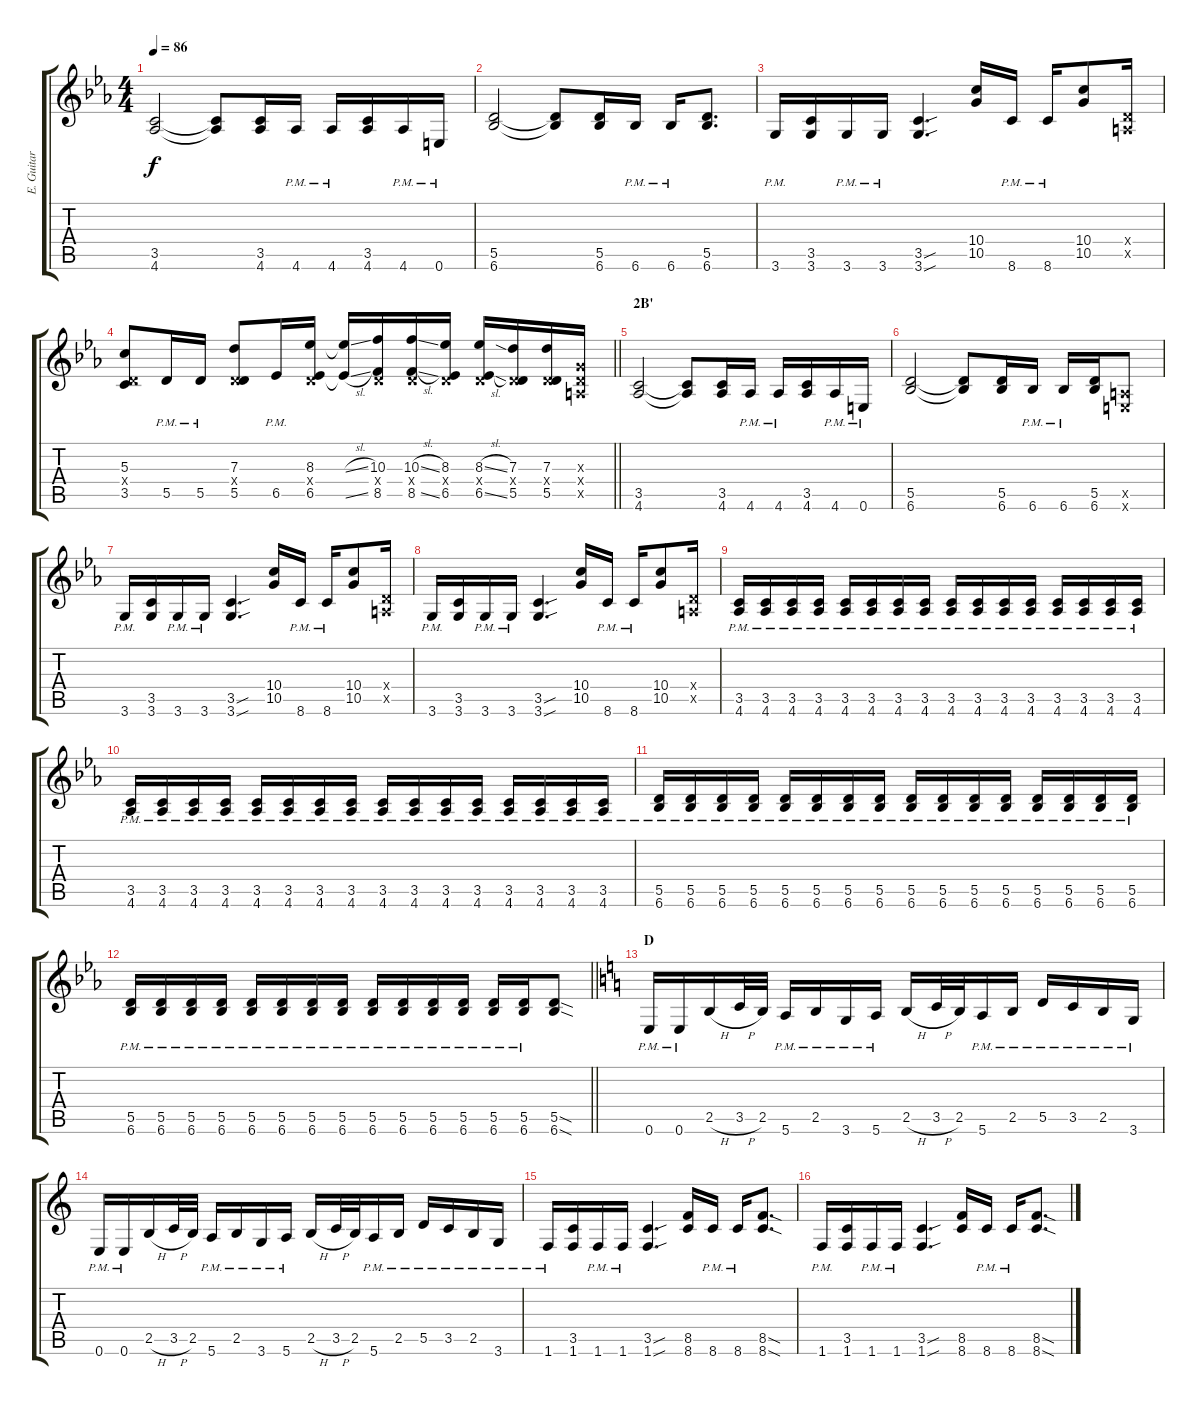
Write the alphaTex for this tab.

\track ("E. Guitar III (L. Channel)" "E. Guitar ") {instrument overdrivenguitar}
\staff {score tabs}
\tuning (E4 B3 G3 D3 A2 E2) {hide}
\ts (4 4)
\tempo 86
\clef g2
\ks eb
(3.5 4.6).2{dy f} (3.5{t} 4.6{t}).8 (3.5 4.6).16 4.6{pm}.16 4.6{pm}.16 (3.5 4.6).16 4.6{pm}.16 0.6{pm}.16 |
(5.5 6.6).2 (5.5{t} 6.6{t}).8 (5.5 6.6).16 6.6{pm}.16 6.6{pm}.16 (5.5 6.6).8{d} |
3.6{pm}.16 (3.5 3.6).16 3.6{pm}.16 3.6{pm}.16 (3.5{sou} 3.6{sou}).4{d} (10.4 10.5).16 8.6{pm}.16 8.6{pm}.16 (10.4 10.5).8 (0.4{x} 0.5{x}).16 |
\barLineRight lightlight
(5.3 0.4{x} 3.5).8 5.5{pm}.16 5.5{pm}.16 (7.3 0.4{x} 5.5).8 6.5{pm}.16 (8.3 0.4{x} 6.5).16 (8.3{sl t} 6.5{sl t}).16 (10.3 0.4{x} 8.5).16 (10.3{sl} 0.4{x} 8.5{sl}).16 (8.3 0.4{x} 6.5).16 (8.3{sl} 0.4{x} 6.5{sl}).16 (7.3 0.4{x} 5.5).16 (7.3 0.4{x} 5.5).16 (0.3{x} 0.4{x} 0.5{x}).16 |
\section ("" "2B'")
(3.5 4.6).2 (3.5{t} 4.6{t}).8 (3.5 4.6).16 4.6{pm}.16 4.6{pm}.16 (3.5 4.6).16 4.6{pm}.16 0.6{pm}.16 |
(5.5 6.6).2 (5.5{t} 6.6{t}).8 (5.5 6.6).16 6.6{pm}.16 6.6{pm}.16 (5.5 6.6).16 (0.5{x} 0.6{x}).8 |
3.6{pm}.16 (3.5 3.6).16 3.6{pm}.16 3.6{pm}.16 (3.5{sou} 3.6{sou}).4{d} (10.4 10.5).16 8.6{pm}.16 8.6{pm}.16 (10.4 10.5).8 (0.4{x} 0.5{x}).16 |
3.6{pm}.16 (3.5 3.6).16 3.6{pm}.16 3.6{pm}.16 (3.5{sou} 3.6{sou}).4{d} (10.4 10.5).16 8.6{pm}.16 8.6{pm}.16 (10.4 10.5).8 (0.4{x} 0.5{x}).16 |
(3.5{pm} 4.6{pm}).16 (3.5{pm} 4.6{pm}).16 (3.5{pm} 4.6{pm}).16 (3.5{pm} 4.6{pm}).16 (3.5{pm} 4.6{pm}).16 (3.5{pm} 4.6{pm}).16 (3.5{pm} 4.6{pm}).16 (3.5{pm} 4.6{pm}).16 (3.5{pm} 4.6{pm}).16 (3.5{pm} 4.6{pm}).16 (3.5{pm} 4.6{pm}).16 (3.5{pm} 4.6{pm}).16 (3.5{pm} 4.6{pm}).16 (3.5{pm} 4.6{pm}).16 (3.5{pm} 4.6{pm}).16 (3.5{pm} 4.6{pm}).16 |
(3.5{pm} 4.6{pm}).16 (3.5{pm} 4.6{pm}).16 (3.5{pm} 4.6{pm}).16 (3.5{pm} 4.6{pm}).16 (3.5{pm} 4.6{pm}).16 (3.5{pm} 4.6{pm}).16 (3.5{pm} 4.6{pm}).16 (3.5{pm} 4.6{pm}).16 (3.5{pm} 4.6{pm}).16 (3.5{pm} 4.6{pm}).16 (3.5{pm} 4.6{pm}).16 (3.5{pm} 4.6{pm}).16 (3.5{pm} 4.6{pm}).16 (3.5{pm} 4.6{pm}).16 (3.5{pm} 4.6{pm}).16 (3.5{pm} 4.6{pm}).16 |
(5.5{pm} 6.6{pm}).16 (5.5{pm} 6.6{pm}).16 (5.5{pm} 6.6{pm}).16 (5.5{pm} 6.6{pm}).16 (5.5{pm} 6.6{pm}).16 (5.5{pm} 6.6{pm}).16 (5.5{pm} 6.6{pm}).16 (5.5{pm} 6.6{pm}).16 (5.5{pm} 6.6{pm}).16 (5.5{pm} 6.6{pm}).16 (5.5{pm} 6.6{pm}).16 (5.5{pm} 6.6{pm}).16 (5.5{pm} 6.6{pm}).16 (5.5{pm} 6.6{pm}).16 (5.5{pm} 6.6{pm}).16 (5.5{pm} 6.6{pm}).16 |
\barLineRight lightlight
(5.5{pm} 6.6{pm}).16 (5.5{pm} 6.6{pm}).16 (5.5{pm} 6.6{pm}).16 (5.5{pm} 6.6{pm}).16 (5.5{pm} 6.6{pm}).16 (5.5{pm} 6.6{pm}).16 (5.5{pm} 6.6{pm}).16 (5.5{pm} 6.6{pm}).16 (5.5{pm} 6.6{pm}).16 (5.5{pm} 6.6{pm}).16 (5.5{pm} 6.6{pm}).16 (5.5{pm} 6.6{pm}).16 (5.5{pm} 6.6{pm}).16 (5.5{pm} 6.6{pm}).16 (5.5{sod} 6.6{sod}).8 |
\section ("" "D")
\ks c
0.6{pm}.16 0.6{pm}.16 2.5{h}.16 3.5{h}.32 2.5.32 5.6{pm}.16 2.5{pm}.16 3.6{pm}.16 5.6{pm}.16 2.5{h}.16 3.5{h}.32 2.5.32 5.6{pm}.16 2.5{pm}.16 5.5{pm}.16 3.5{pm}.16 2.5{pm}.16 3.6{pm}.16 |
0.6{pm}.16 0.6{pm}.16 2.5{h}.16 3.5{h}.32 2.5.32 5.6{pm}.16 2.5{pm}.16 3.6{pm}.16 5.6{pm}.16 2.5{h}.16 3.5{h}.32 2.5.32 5.6{pm}.16 2.5{pm}.16 5.5{pm}.16 3.5{pm}.16 2.5{pm}.16 3.6{pm}.16 |
1.6{pm}.16 (3.5 1.6).16 1.6{pm}.16 1.6{pm}.16 (3.5{sou} 1.6{sou}).4{d} (8.5 8.6).16 8.6{pm}.16 8.6{pm}.16 (8.5{sod} 8.6{sod}).8{d} |
1.6{pm}.16 (3.5 1.6).16 1.6{pm}.16 1.6{pm}.16 (3.5{sou} 1.6{sou}).4{d} (8.5 8.6).16 8.6{pm}.16 8.6{pm}.16 (8.5{sod} 8.6{sod}).8{d}
